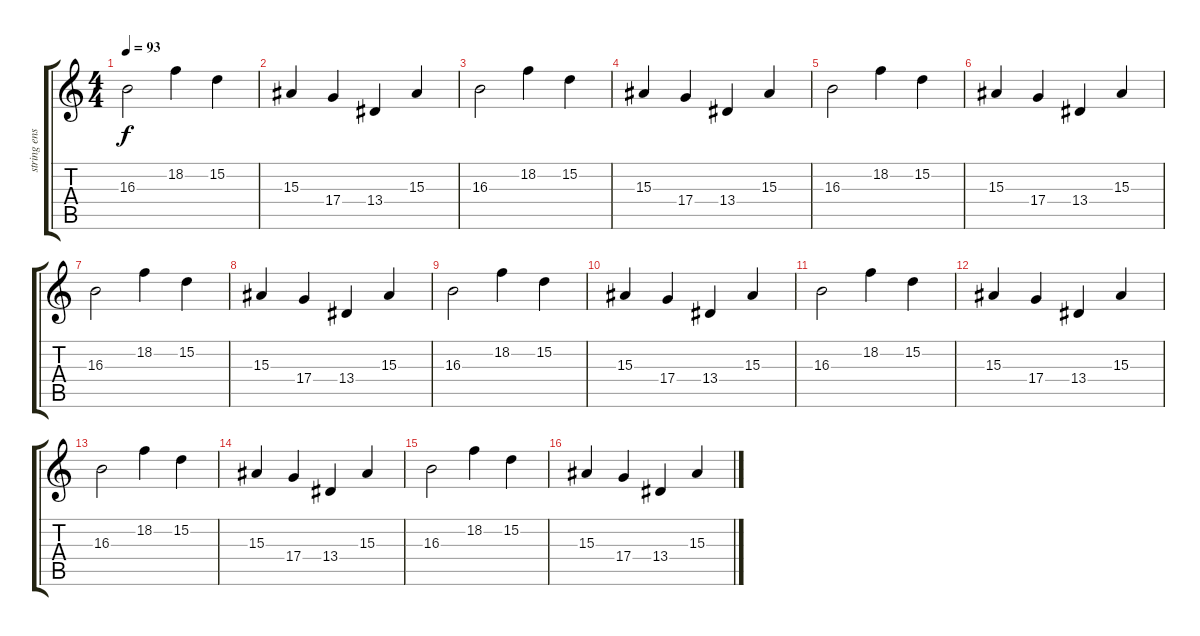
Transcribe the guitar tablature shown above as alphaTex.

\track ("string ensemble 1" "string ens") {instrument stringensemble2}
\staff {score tabs}
\tuning (E4 B3 G3 D3 A2 E2) {hide}
\ts (4 4)
\tempo 93
\clef g2
\ks c
16.3.2{dy f} 18.2.4 15.2.4 |
15.3.4 17.4.4 13.4.4 15.3.4 |
16.3.2 18.2.4 15.2.4 |
15.3.4 17.4.4 13.4.4 15.3.4 |
16.3.2 18.2.4 15.2.4 |
15.3.4 17.4.4 13.4.4 15.3.4 |
16.3.2 18.2.4 15.2.4 |
15.3.4 17.4.4 13.4.4 15.3.4 |
16.3.2 18.2.4 15.2.4 |
15.3.4 17.4.4 13.4.4 15.3.4 |
16.3.2 18.2.4 15.2.4 |
15.3.4 17.4.4 13.4.4 15.3.4 |
16.3.2 18.2.4 15.2.4 |
15.3.4 17.4.4 13.4.4 15.3.4 |
16.3.2 18.2.4 15.2.4 |
15.3.4 17.4.4 13.4.4 15.3.4
